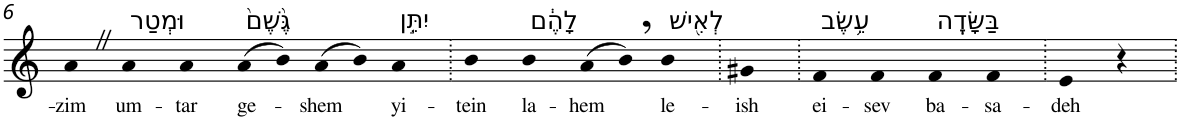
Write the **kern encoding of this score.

**kern	**text
*part1	*part1
*staff1	*staff1
*I"Piano	*
*I'Pno	*
!!LO:PB:g=z
*clefG2	*
*k[]	*
=6	=6
!	!LO:LY:b
4aZ	-zim
!LO:TX:a:t=וּמְטַר	!
!	!LO:LY:b
4a	um-
!	!LO:LY:b
4a	-tar
!LO:TX:a:t=גֶּ֙שֶׁם֙	!
!	!LO:LY:b
(>8a	ge-
8b)	.
!	!LO:LY:b
(>8a	-shem
8b)	.
!LO:TX:a:t=יִתֵּ֣ן	!
!	!LO:LY:b
4a	yi-
=7.	=7.
!	!LO:LY:b
4b	-tein
!LO:TX:a:t=לָהֶ֔ם	!
!	!LO:LY:b
4b	la-
!	!LO:LY:b
(>8a	-hem
8b,)	.
!LO:TX:a:t=לְאִ֖ישׁ	!
!	!LO:LY:b
4b	le-
=8.	=8.
!	!LO:LY:b
4g#X	-ish
=9.	=9.
!LO:TX:a:t=עֵ֥שֶׂב	!
!	!LO:LY:b
4f	ei-
!	!LO:LY:b
4f	-sev
!LO:TX:a:t=בַּשָּׂדֶֽה	!
!	!LO:LY:b
4f	ba-
!	!LO:LY:b
4f	-sa-
=10.	=10.
!	!LO:LY:b
4e	-deh
4r	.
=.	=.
*-	*-
